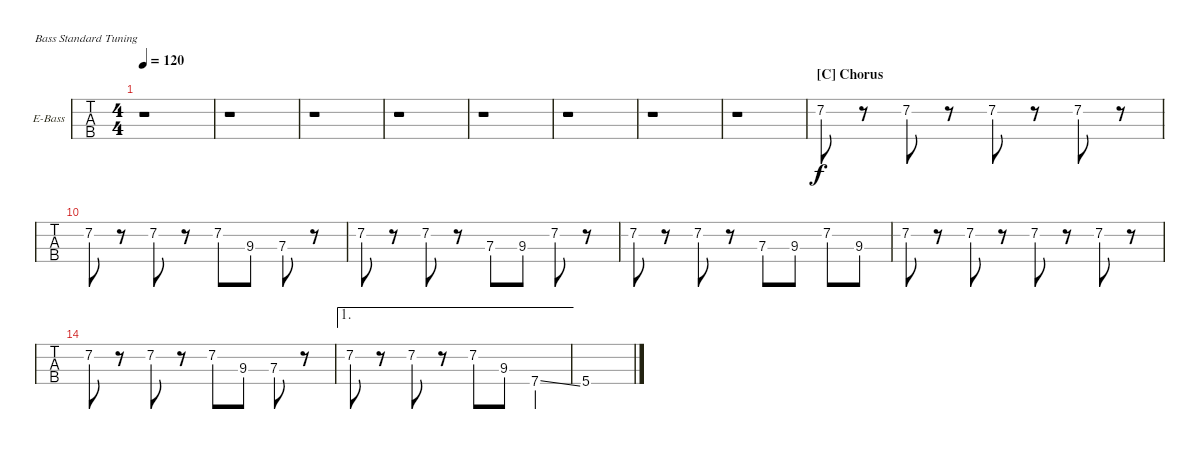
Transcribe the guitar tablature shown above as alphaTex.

\bracketExtendMode nobrackets
\firstSystemTrackNameOrientation horizontal
\otherSystemsTrackNameOrientation horizontal
\defaultBarNumberDisplay FirstOfSystem
\track ("Bass" "E-Bass") {instrument electricbassfinger}
\staff {tabs}
\tuning (G2 D2 A1 E1)
\ts (4 4)
\scale
0.25
\tempo 120
\accidentals auto
\clef f4
\ottava regular
\simile none
\scale
0.25
\ks c
r.1{dy f} |
\scale
0.25
\scale
0.25 r.1 |
\scale
0.25
\scale
0.25 r.1 |
\scale
0.25
\scale
0.25 r.1 |
\scale
0.21875
\scale
0.25 r.1 |
\scale
0.21875
\scale
0.25 r.1 |
\scale
0.21875
\scale
0.25 r.1 |
\scale
0.34375
\scale
0.25 r.1 |
\section ("C" "Chorus")
\scale
0.25
\scale
0.25 7.2.8 r.8 7.2.8 r.8 7.2.8 r.8 7.2.8 r.8 |
\scale
0.25
\scale
0.25 7.2.8 r.8 7.2.8 r.8 7.2.8 9.3.8 7.3.8 r.8 |
\scale
0.25
\scale
0.25 7.2.8 r.8 7.2.8 r.8 7.3.8 9.3.8 7.2.8 r.8 |
\scale
0.25
\scale
0.25 7.2.8 r.8 7.2.8 r.8 7.3.8 9.3.8 7.2.8 9.3.8 |
7.2.8 r.8 7.2.8 r.8 7.2.8 r.8 7.2.8 r.8 |
7.2.8 r.8 7.2.8 r.8 7.2.8 9.3.8 7.3.8 r.8 |
\ae 1
7.2.8 r.8 7.2.8 r.8 7.2.8 9.3.8 7.4{ss}.4 |
5.4.1
